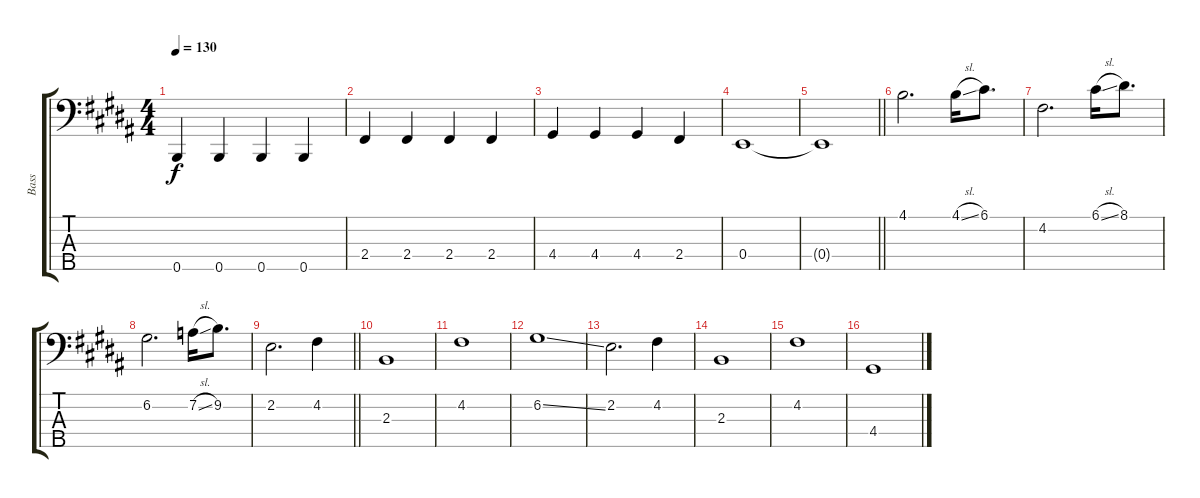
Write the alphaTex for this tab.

\track ("Bass" "Bass") {instrument electricbassfinger}
\staff {score tabs}
\tuning (G2 D2 A1 E1 B0) {hide}
\ts (4 4)
\tempo 130
\clef f4
\ks b
0.5.4{dy f} 0.5.4 0.5.4 0.5.4 |
2.4.4 2.4.4 2.4.4 2.4.4 |
4.4.4 4.4.4 4.4.4 2.4.4 |
0.4.1 |
\barLineRight lightlight
0.4{t}.1 |
4.1.2{d} 4.1{sl}.16 6.1.8{d} |
4.2.2{d} 6.1{sl}.16 8.1.8{d} |
6.2.2{d} 7.2{sl}.16 9.2.8{d} |
\barLineRight lightlight
2.2.2{d} 4.2.4 |
2.3.1 |
4.2.1 |
6.2{ss}.1 |
2.2.2{d} 4.2.4 |
2.3.1 |
4.2.1 |
4.4.1
